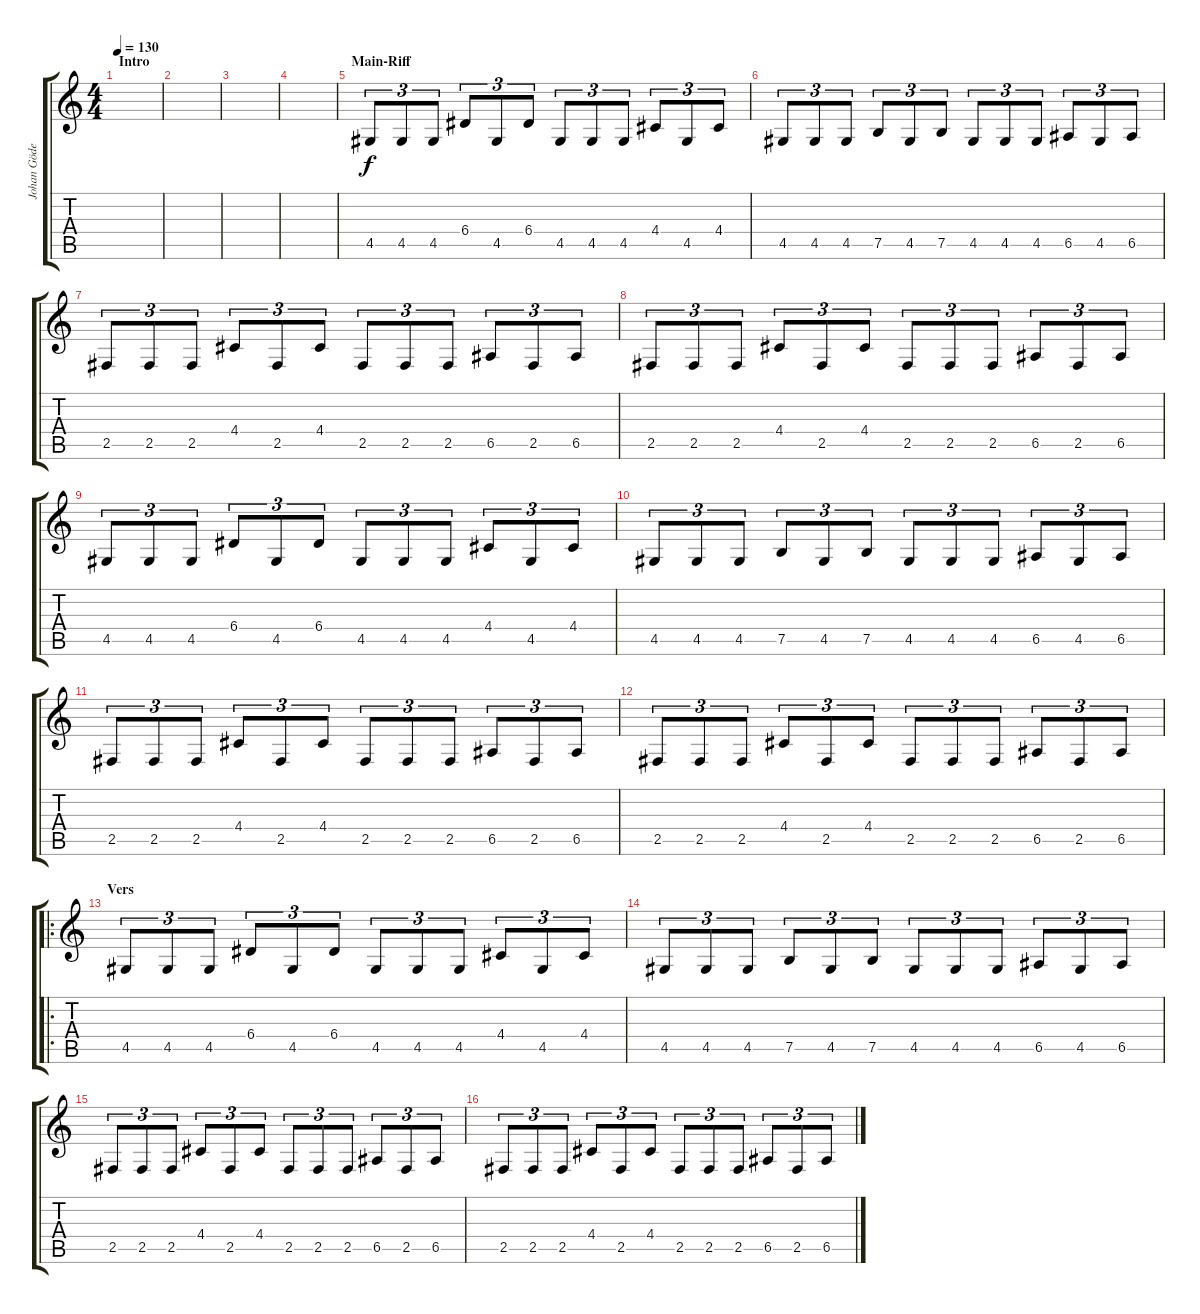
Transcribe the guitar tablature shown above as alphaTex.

\track ("Johan Göderberg" "Johan Göde") {instrument distortionguitar}
\staff {score tabs}
\tuning (B3 G3 D3 A2 E2 B1) {hide}
\ts (4 4)
\section ("" "Intro")
\tempo 130
\clef g2
\ks c
|
|
|
|
\section ("" "Main-Riff")
4.5.8{tu (3 2)} 4.5.8{tu (3 2)} 4.5.8{tu (3 2)} 6.4.8{tu (3 2)} 4.5.8{tu (3 2)} 6.4.8{tu (3 2)} 4.5.8{tu (3 2)} 4.5.8{tu (3 2)} 4.5.8{tu (3 2)} 4.4.8{tu (3 2)} 4.5.8{tu (3 2)} 4.4.8{tu (3 2)} |
4.5.8{tu (3 2)} 4.5.8{tu (3 2)} 4.5.8{tu (3 2)} 7.5.8{tu (3 2)} 4.5.8{tu (3 2)} 7.5.8{tu (3 2)} 4.5.8{tu (3 2)} 4.5.8{tu (3 2)} 4.5.8{tu (3 2)} 6.5.8{tu (3 2)} 4.5.8{tu (3 2)} 6.5.8{tu (3 2)} |
2.5.8{tu (3 2)} 2.5.8{tu (3 2)} 2.5.8{tu (3 2)} 4.4.8{tu (3 2)} 2.5.8{tu (3 2)} 4.4.8{tu (3 2)} 2.5.8{tu (3 2)} 2.5.8{tu (3 2)} 2.5.8{tu (3 2)} 6.5.8{tu (3 2)} 2.5.8{tu (3 2)} 6.5.8{tu (3 2)} |
2.5.8{tu (3 2)} 2.5.8{tu (3 2)} 2.5.8{tu (3 2)} 4.4.8{tu (3 2)} 2.5.8{tu (3 2)} 4.4.8{tu (3 2)} 2.5.8{tu (3 2)} 2.5.8{tu (3 2)} 2.5.8{tu (3 2)} 6.5.8{tu (3 2)} 2.5.8{tu (3 2)} 6.5.8{tu (3 2)} |
4.5.8{tu (3 2)} 4.5.8{tu (3 2)} 4.5.8{tu (3 2)} 6.4.8{tu (3 2)} 4.5.8{tu (3 2)} 6.4.8{tu (3 2)} 4.5.8{tu (3 2)} 4.5.8{tu (3 2)} 4.5.8{tu (3 2)} 4.4.8{tu (3 2)} 4.5.8{tu (3 2)} 4.4.8{tu (3 2)} |
4.5.8{tu (3 2)} 4.5.8{tu (3 2)} 4.5.8{tu (3 2)} 7.5.8{tu (3 2)} 4.5.8{tu (3 2)} 7.5.8{tu (3 2)} 4.5.8{tu (3 2)} 4.5.8{tu (3 2)} 4.5.8{tu (3 2)} 6.5.8{tu (3 2)} 4.5.8{tu (3 2)} 6.5.8{tu (3 2)} |
2.5.8{tu (3 2)} 2.5.8{tu (3 2)} 2.5.8{tu (3 2)} 4.4.8{tu (3 2)} 2.5.8{tu (3 2)} 4.4.8{tu (3 2)} 2.5.8{tu (3 2)} 2.5.8{tu (3 2)} 2.5.8{tu (3 2)} 6.5.8{tu (3 2)} 2.5.8{tu (3 2)} 6.5.8{tu (3 2)} |
2.5.8{tu (3 2)} 2.5.8{tu (3 2)} 2.5.8{tu (3 2)} 4.4.8{tu (3 2)} 2.5.8{tu (3 2)} 4.4.8{tu (3 2)} 2.5.8{tu (3 2)} 2.5.8{tu (3 2)} 2.5.8{tu (3 2)} 6.5.8{tu (3 2)} 2.5.8{tu (3 2)} 6.5.8{tu (3 2)} |
\ro
\section ("" "Vers")
4.5.8{tu (3 2)} 4.5.8{tu (3 2)} 4.5.8{tu (3 2)} 6.4.8{tu (3 2)} 4.5.8{tu (3 2)} 6.4.8{tu (3 2)} 4.5.8{tu (3 2)} 4.5.8{tu (3 2)} 4.5.8{tu (3 2)} 4.4.8{tu (3 2)} 4.5.8{tu (3 2)} 4.4.8{tu (3 2)} |
4.5.8{tu (3 2)} 4.5.8{tu (3 2)} 4.5.8{tu (3 2)} 7.5.8{tu (3 2)} 4.5.8{tu (3 2)} 7.5.8{tu (3 2)} 4.5.8{tu (3 2)} 4.5.8{tu (3 2)} 4.5.8{tu (3 2)} 6.5.8{tu (3 2)} 4.5.8{tu (3 2)} 6.5.8{tu (3 2)} |
2.5.8{tu (3 2)} 2.5.8{tu (3 2)} 2.5.8{tu (3 2)} 4.4.8{tu (3 2)} 2.5.8{tu (3 2)} 4.4.8{tu (3 2)} 2.5.8{tu (3 2)} 2.5.8{tu (3 2)} 2.5.8{tu (3 2)} 6.5.8{tu (3 2)} 2.5.8{tu (3 2)} 6.5.8{tu (3 2)} |
2.5.8{tu (3 2)} 2.5.8{tu (3 2)} 2.5.8{tu (3 2)} 4.4.8{tu (3 2)} 2.5.8{tu (3 2)} 4.4.8{tu (3 2)} 2.5.8{tu (3 2)} 2.5.8{tu (3 2)} 2.5.8{tu (3 2)} 6.5.8{tu (3 2)} 2.5.8{tu (3 2)} 6.5.8{tu (3 2)}
